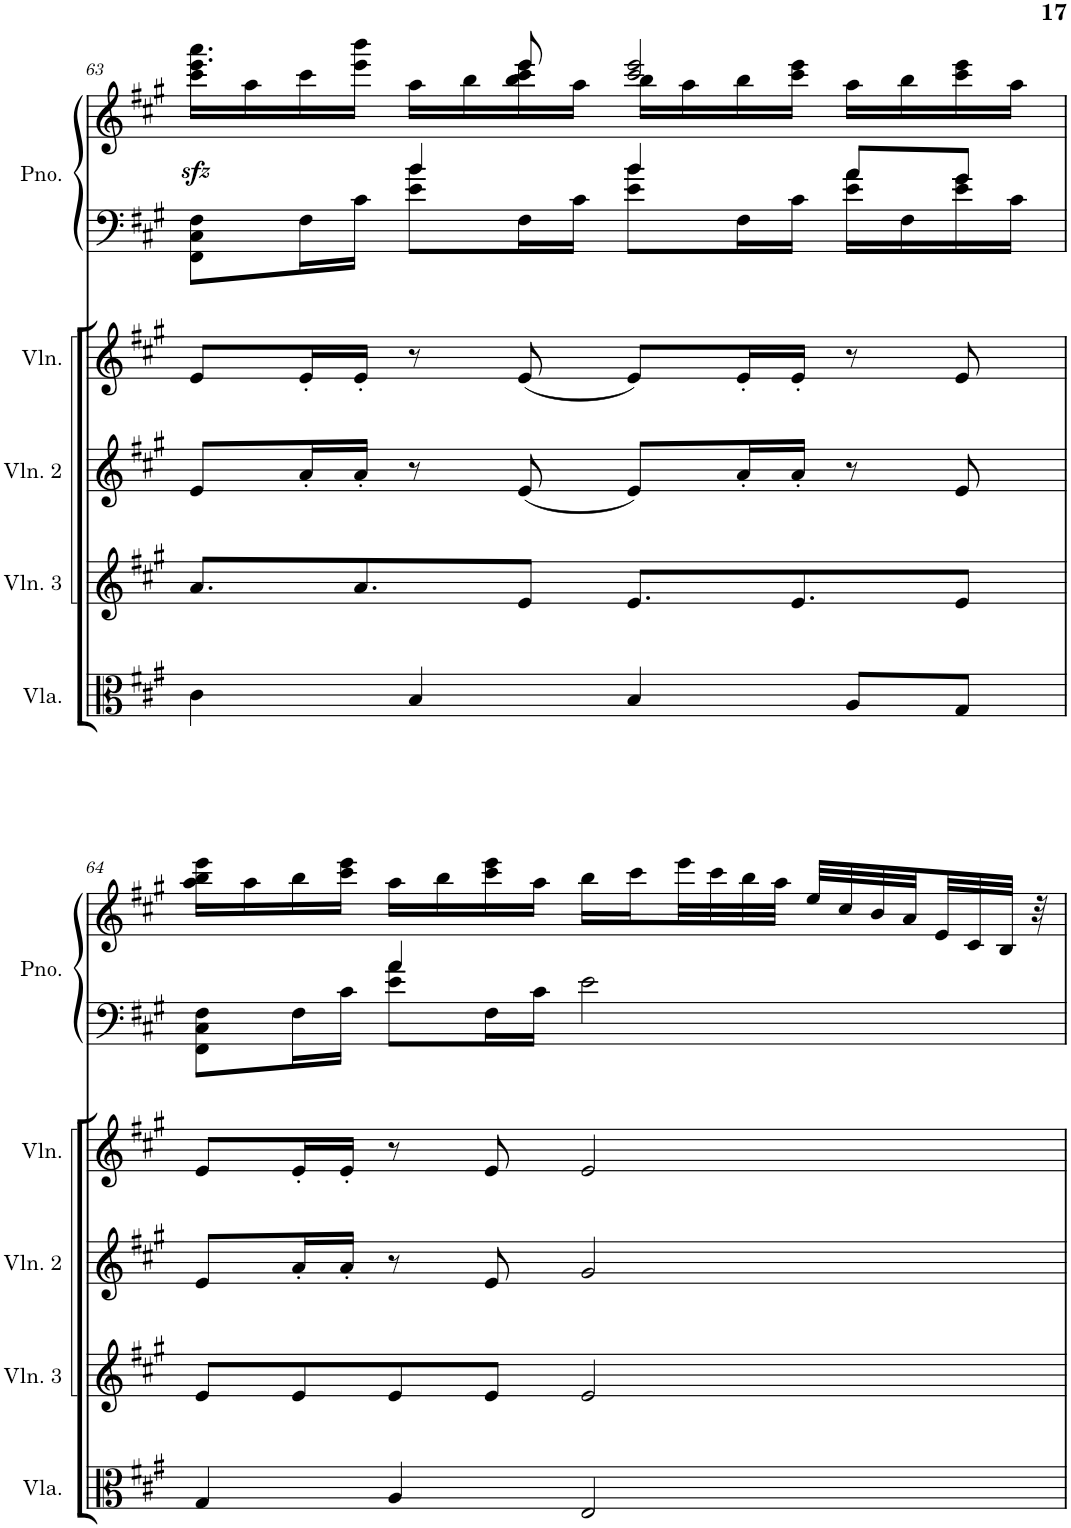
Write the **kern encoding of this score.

**kern	**kern	**kern	**kern	**kern	**kern	**dynam
*part5	*part4	*part3	*part2	*part1	*part1	*part1
*staff6	*staff5	*staff4	*staff3	*staff2	*staff1	*staff1/2
*I"Viola	*I"Violin 3	*I"Violin 2	*I"Violin	*I"Piano	*	*
*I'Vla.	*I'Vln. 3	*I'Vln. 2	*I'Vln.	*I'Pno.	*	*
!!LO:PB:g=z
*clefC3	*clefG2	*clefG2	*clefG2	*clefF4	*clefG2	*
*k[f#c#g#]	*k[f#c#g#]	*k[f#c#g#]	*k[f#c#g#]	*k[f#c#g#]	*k[f#c#g#]	*
*M4/4	*M4/4	*M4/4	*M4/4	*M4/4	*M4/4	*
=63	=63	=63	=63	=63	=63	=63
*	*	*	*	*^	*^	*
!	!	!	!	!	!	!	!	!LO:DY:b
4c#\	8.a/L	8e/L	8e/L	8FF#\ 8C#\ 8F#\L	4ryy	4.eee\ 4.aaa\	16ccc#\LL	sfz
.	.	.	.	.	.	.	16aa\	.
.	.	16a'/L	16e'/L	16F#\L	.	.	16ccc#\	.
.	8.a/	16a'/JJ	16e'/JJ	16c#\JJ	.	.	16eee\ 16bbb\JJ	.
4B/	.	8r	8r	8e\ 8b\L	4b/	.	16aa\LL	.
.	.	.	.	.	.	.	16bb\	.
.	8e/J	(8e/	(8e/	16F#\L	.	8eee/	16bb\ 16ccc#\ 16eee\	.
.	.	.	.	16c#\JJ	.	.	16aa\JJ	.
4B/	8.e/L	8e/L)	8e/L)	8e\ 8b\L	4b/	2ccc#/ 2eee/	16bb\LL	.
.	.	.	.	.	.	.	16aa\	.
.	.	16a'/L	16e'/L	16F#\L	.	.	16bb\	.
.	8.e/	16a'/JJ	16e'/JJ	16c#\JJ	.	.	16ccc#\ 16eee\JJ	.
8A/L	.	8r	8r	16e\ 16a\LL	8a/L	.	16aa\LL	.
.	.	.	.	16F#\	.	.	16bb\	.
8G#/J	8e/J	8e/	8e/	16e\ 16g#\	8g#/J	.	16ccc#\ 16eee\	.
.	.	.	.	16c#\JJ	.	.	16aa\JJ	.
*	*	*	*	*	*	*v	*v	*
!!LO:LB:g=z
=64	=64	=64	=64	=64	=64	=64	=64
4G#/	8e/L	8e/L	8e/L	8FF#\ 8C#\ 8F#\L	4ryy	16aa\ 16bb\ 16eee\LL	.
.	.	.	.	.	.	16aa\	.
.	8e/	16a'/L	16e'/L	16F#\L	.	16bb\	.
.	.	16a'/JJ	16e'/JJ	16c#\JJ	.	16ccc#\ 16eee\JJ	.
4A/	8e/	8r	8r	8e\ 8a\L	4a/	16aa\LL	.
.	.	.	.	.	.	16bb\	.
.	8e/J	8e/	8e/	16F#\L	.	16ccc#\ 16eee\	.
.	.	.	.	16c#\JJ	.	16aa\JJ	.
2E/	2e/	2g#/	2e/	2e\	2ryy	16bb\LL	.
.	.	.	.	.	.	16ccc#\	.
.	.	.	.	.	.	32eee\L	.
.	.	.	.	.	.	32ccc#\	.
.	.	.	.	.	.	32bb\	.
.	.	.	.	.	.	32aa\JJJ	.
.	.	.	.	.	.	32ee/LLL	.
.	.	.	.	.	.	32cc#/	.
.	.	.	.	.	.	32b/	.
.	.	.	.	.	.	32a/	.
.	.	.	.	.	.	32e/	.
.	.	.	.	.	.	32c#/	.
.	.	.	.	.	.	32B/JJJ	.
.	.	.	.	.	.	32r	.
*	*	*	*	*v	*v	*	*
=	=	=	=	=	=	=
*-	*-	*-	*-	*-	*-	*-
